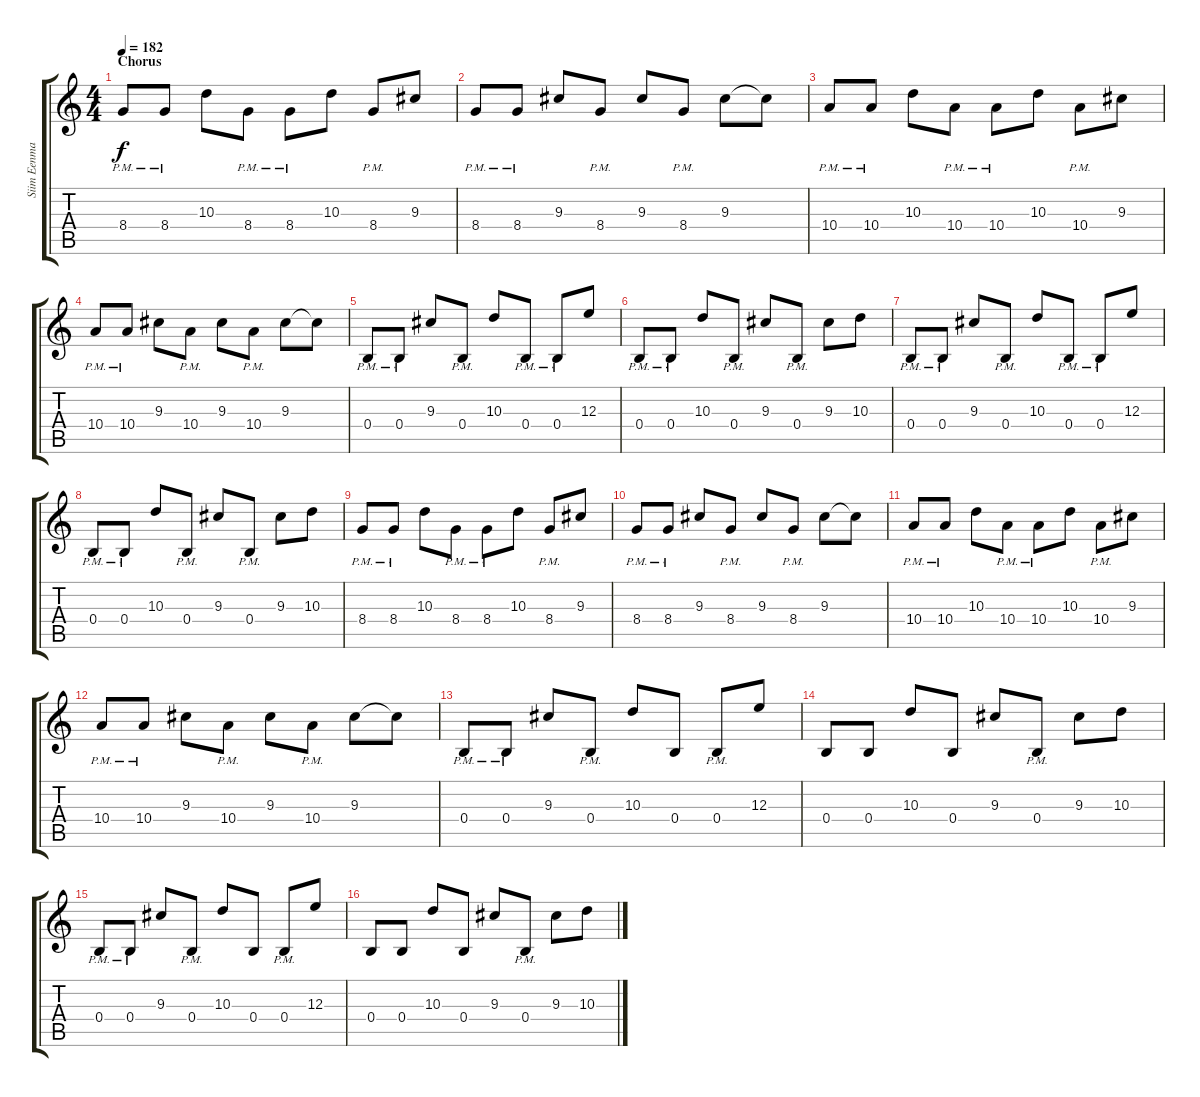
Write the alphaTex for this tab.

\track ("Siim Eenma" "Siim Eenma") {instrument distortionguitar}
\staff {score tabs}
\tuning (Db4 Ab3 E3 B2 Gb2 B1) {hide}
\ts (4 4)
\section ("" "Chorus")
\tempo 182
\clef g2
\ks c
8.4{pm}.8{dy f} 8.4{pm}.8 10.3.8 8.4{pm}.8 8.4{pm}.8 10.3.8 8.4{pm}.8 9.3.8 |
8.4{pm}.8 8.4{pm}.8 9.3.8 8.4{pm}.8 9.3.8 8.4{pm}.8 9.3.8 9.3{t}.8 |
10.4{pm}.8 10.4{pm}.8 10.3.8 10.4{pm}.8 10.4{pm}.8 10.3.8 10.4{pm}.8 9.3.8 |
10.4{pm}.8 10.4{pm}.8 9.3.8 10.4{pm}.8 9.3.8 10.4{pm}.8 9.3.8 9.3{t}.8 |
0.4{pm}.8 0.4{pm}.8 9.3.8 0.4{pm}.8 10.3.8 0.4{pm}.8 0.4{pm}.8 12.3.8 |
0.4{pm}.8 0.4{pm}.8 10.3.8 0.4{pm}.8 9.3.8 0.4{pm}.8 9.3.8 10.3.8 |
0.4{pm}.8 0.4{pm}.8 9.3.8 0.4{pm}.8 10.3.8 0.4{pm}.8 0.4{pm}.8 12.3.8 |
0.4{pm}.8 0.4{pm}.8 10.3.8 0.4{pm}.8 9.3.8 0.4{pm}.8 9.3.8 10.3.8 |
8.4{pm}.8 8.4{pm}.8 10.3.8 8.4{pm}.8 8.4{pm}.8 10.3.8 8.4{pm}.8 9.3.8 |
8.4{pm}.8 8.4{pm}.8 9.3.8 8.4{pm}.8 9.3.8 8.4{pm}.8 9.3.8 9.3{t}.8 |
10.4{pm}.8 10.4{pm}.8 10.3.8 10.4{pm}.8 10.4{pm}.8 10.3.8 10.4{pm}.8 9.3.8 |
10.4{pm}.8 10.4{pm}.8 9.3.8 10.4{pm}.8 9.3.8 10.4{pm}.8 9.3.8 9.3{t}.8 |
0.4{pm}.8 0.4{pm}.8 9.3.8 0.4{pm}.8 10.3.8 0.4.8 0.4{pm}.8 12.3.8 |
0.4.8 0.4.8 10.3.8 0.4.8 9.3.8 0.4{pm}.8 9.3.8 10.3.8 |
0.4{pm}.8 0.4{pm}.8 9.3.8 0.4{pm}.8 10.3.8 0.4.8 0.4{pm}.8 12.3.8 |
0.4.8 0.4.8 10.3.8 0.4.8 9.3.8 0.4{pm}.8 9.3.8 10.3.8
